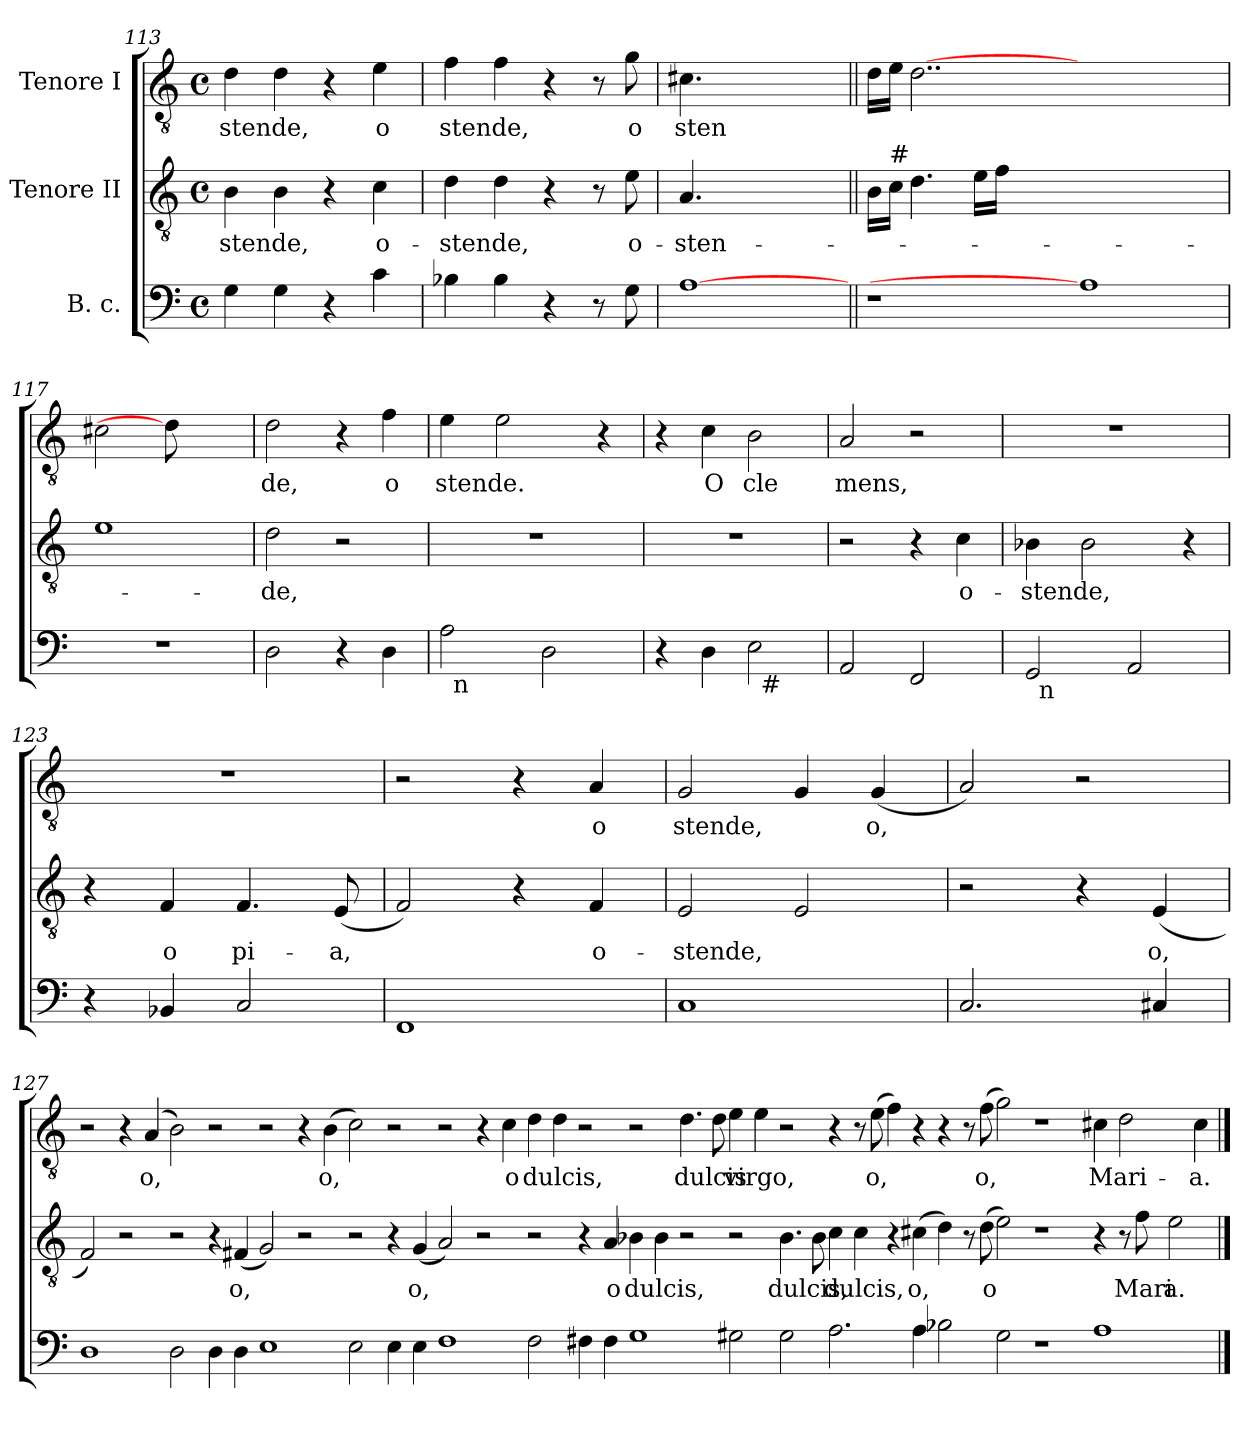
**kern	**kern	**text	**kern	**text
*part3	*part2	*part2	*part1	*part1
*staff3	*staff2	*staff2	*staff1	*staff1
*I"B. c.	*I"Tenore II	*	*I"Tenore I	*
*clefF4	*clefGv2	*	*clefGv2	*
*k[]	*k[]	*	*k[]	*
*C:	*C:	*	*C:	*
*M4/4	*M4/4	*	*M4/4	*
*met(c)	*met(c)	*	*met(c)	*
=113	=113	=113	=113	=113
!	!	!LO:LY:b	!	!LO:LY:b
4G\	4B\	-stende,	4d\	stende,
4G\	4B\	.	4d\	.
4r	4r	.	4r	.
!	!	!LO:LY:b	!	!LO:LY:b
4c\	4c\	o-	4e\	o
!!LO:LB:g=z
=114	=114	=114	=114	=114
!	!	!LO:LY:b	!	!LO:LY:b
4B-X\	4d\	-stende,	4f\	stende,
4B-\	4d\	.	4f\	.
4r	4r	.	4r	.
8r	8r	.	8r	.
!	!	!LO:LY:b	!	!LO:LY:b
8G\	8e\	o-	8g\	o
=115	=115	=115	=115	=115
!	!	!LO:LY:b	!	!LO:LY:b
[1A	4.A/	-sten-	4.c#X\	sten
.	2ryy	.	2ryy	.
.	8ryy	.	8ryy	.
=116||	=116||	=116||	=116||	=116||
1r	16B\LL	.	16d\LL	.
!	!LO:TX:a:t=#	!	!	!
.	16c\JJ	.	16e\JJ	.
.	4.d\	.	[2..d	.
.	16e\LL	.	.	.
.	16f\JJ	.	.	.
.	1ryy	.	.	.
1A]	.	.	1ryy	.
.	4.ryy	.	.	.
=117	=117	=117	=117	=117
1r	1e	.	2c#X\	.
.	.	.	8d]	.
.	.	.	4.ryy	.
=118	=118	=118	=118	=118
!	!	!LO:LY:b	!	!LO:LY:b
2D\	2d\	-de,	2d\	de,
4r	2r	.	4r	.
!	!	!	!	!LO:LY:b
4D\	.	.	4f\	o
=119	=119	=119	=119	=119
!	!	!	!	!LO:LY:b
*^	*	*	*	*
2A\	32ryy	1r	.	4e\	stende.
!	!LO:TX:b:t=n	!	!	!	!
.	2ryy	.	.	.	.
.	.	.	.	2e\	.
2D\	.	.	.	.	.
.	4...ryy	.	.	.	.
.	.	.	.	4r	.
=120	=120	=120	=120	=120	=120
4r	2ryy	1r	.	4r	.
!	!	!	!	!	!LO:LY:b
4D\	.	.	.	4c\	O
!	!	!	!	!	!LO:LY:b
2E\	32ryy	.	.	2B\	cle
!	!LO:TX:b:t=#	!	!	!	!
.	4...ryy	.	.	.	.
=121	=121	=121	=121	=121	=121
!	!	!	!	!	!LO:LY:b
*v	*v	*	*	*	*
2AA/	2r	.	2A/	mens,
2FF/	4r	.	2r	.
!	!	!LO:LY:b	!	!
.	4c\	o-	.	.
=122	=122	=122	=122	=122
!	!	!LO:LY:b	!	!
*^	*	*	*	*
2GG/	32ryy	4B-X\	-stende,	1r	.
!	!LO:TX:b:t=n	!	!	!	!
.	2ryy	.	.	.	.
.	.	2B-\	.	.	.
2AA/	.	.	.	.	.
.	4...ryy	.	.	.	.
.	.	4r	.	.	.
*v	*v	*	*	*	*
=123	=123	=123	=123	=123
4r	4r	.	1r	.
!	!	!LO:LY:b	!	!
4BB-X/	4F/	o	.	.
!	!	!LO:LY:b	!	!
2C/	4.F/	pi-	.	.
!	!	!LO:LY:b	!	!
.	(<8E/	-a,	.	.
=124	=124	=124	=124	=124
1FF	2F/)	.	2r	.
.	4r	.	4r	.
!	!	!LO:LY:b	!	!LO:LY:b
.	4F/	o-	4A/	o
=125	=125	=125	=125	=125
!	!	!LO:LY:b	!	!LO:LY:b
1C	2E/	-stende,	2G/	stende,
.	2E/	.	4G/	.
!	!	!	!	!LO:LY:b
.	.	.	(<4G/	o,
=126	=126	=126	=126	=126
2.C/	2r	.	2A/)	.
.	4r	.	2r	.
!	!	!LO:LY:b	!	!
4C#X/	(<4E/	o,	.	.
!!LO:LB:g=z
=127	=127	=127	=127	=127
1D	2F/)	.	2r	.
.	2r	.	4r	.
!	!	!	!	!LO:LY:b
.	.	.	(4A/	o,
2D\	2r	.	2B\)	.
4D\	4r	.	2r	.
!	!	!LO:LY:b	!	!
4D\	(<4F#X/	o,	.	.
1E	2G/)	.	2r	.
.	2r	.	4r	.
!	!	!	!	!LO:LY:b
.	.	.	(>4B\	o,
2E\	2r	.	2c\)	.
4E\	4r	.	2r	.
!	!	!LO:LY:b	!	!
4E\	(<4G/	o,	.	.
1F	2A/)	.	2r	.
.	2r	.	4r	.
!	!	!	!	!LO:LY:b
.	.	.	4c\	o
!	!	!	!	!LO:LY:b
2F\	2r	.	4d\	dulcis,
.	.	.	4d\	.
4F#X\	4r	.	2r	.
!	!	!LO:LY:b	!	!
4F#\	4A/	o	.	.
!	!	!LO:LY:b	!	!
1G	4B-X\	dulcis,	2r	.
.	4B-\	.	.	.
!	!	!	!	!LO:LY:b
.	2r	.	4.d\	dulcis
.	.	.	8d\	.
!	!	!	!	!LO:LY:b
2G#X\	2r	.	4e\	virgo,
.	.	.	4e\	.
!	!	!LO:LY:b	!	!
2G#\	4.B-\	dulcis,	2r	.
.	8B-\	.	.	.
!	!	!LO:LY:b	!	!
2.A\	4c\	dulcis,	4r	.
.	4c\	.	8r	.
!	!	!	!	!LO:LY:b
.	.	.	(>8e\	o,
.	4r	.	4f\)	.
!	!	!LO:LY:b	!	!
4A\	(>4c#X\	o,	4r	.
2B-X\	4d\)	.	4r	.
.	8r	.	8r	.
!	!	!LO:LY:b	!	!LO:LY:b
.	(>8d\	o	(>8f\	o,
2G#\	2e\)	.	2g\)	.
1r	1r	.	1r	.
!	!	!	!	!LO:LY:b
1A	4r	.	4c#X\	Mari-
.	8r	.	2d\	.
!	!	!LO:LY:b	!	!
.	8f\	Mari-	.	.
!	!	!LO:LY:b	!	!
.	2e\	-a.	.	.
!	!	!	!	!LO:LY:b
.	.	.	4c#\	-a.
==	==	==	==	==
*-	*-	*-	*-	*-
